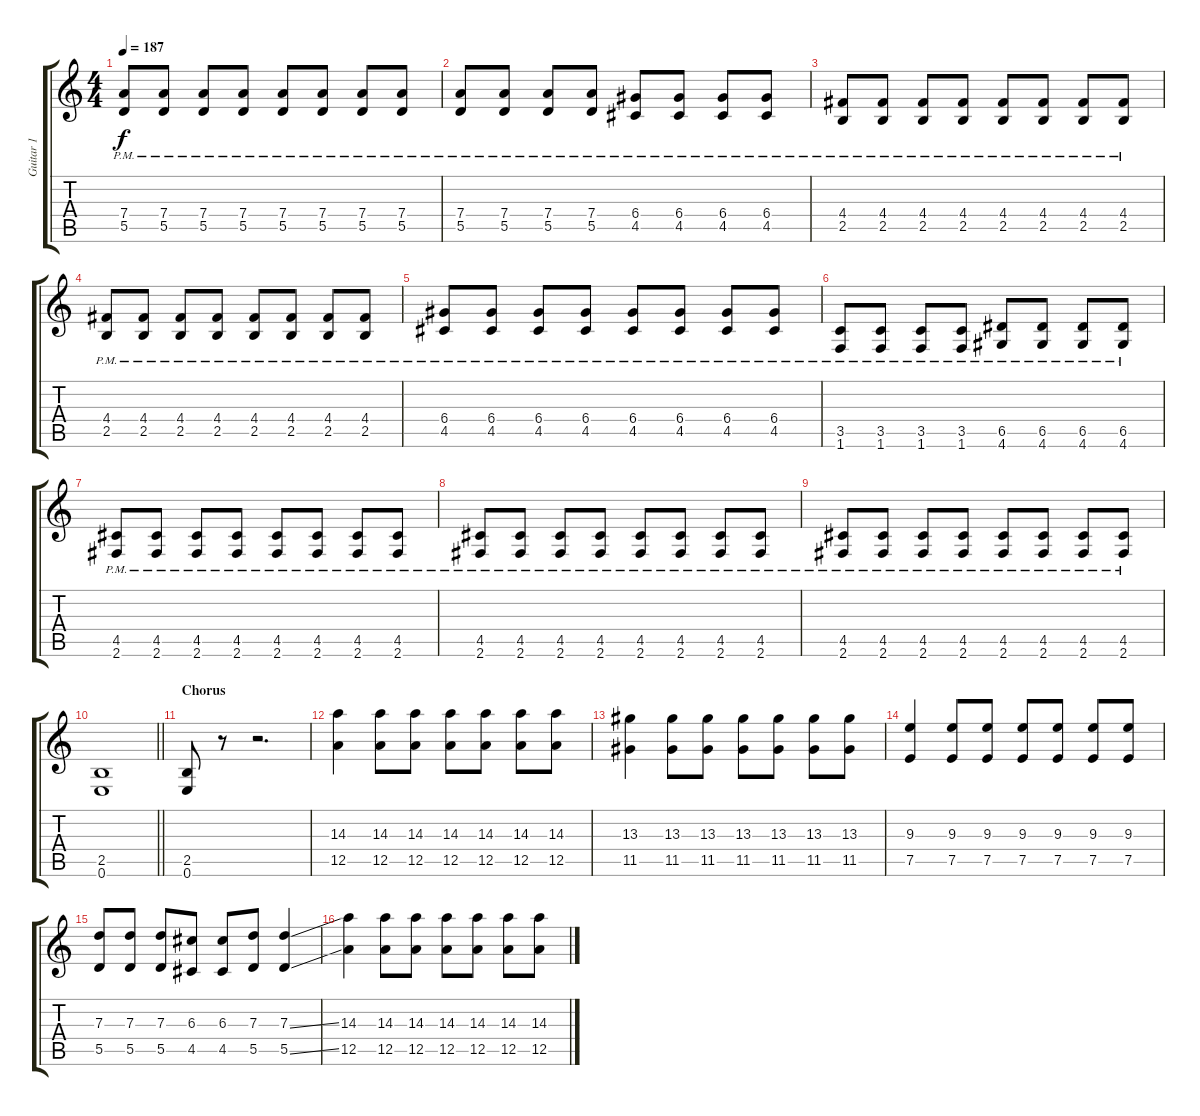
\track ("Guitar 1" "Guitar 1") {instrument overdrivenguitar}
\staff {score tabs}
\tuning (E4 B3 G3 D3 A2 E2) {hide}
\ts (4 4)
\tempo 187
\clef g2
\ks c
(7.4{pm} 5.5{pm}).8{dy f} (7.4{pm} 5.5{pm}).8 (7.4{pm} 5.5{pm}).8 (7.4{pm} 5.5{pm}).8 (7.4{pm} 5.5{pm}).8 (7.4{pm} 5.5{pm}).8 (7.4{pm} 5.5{pm}).8 (7.4{pm} 5.5{pm}).8 |
(7.4{pm} 5.5{pm}).8 (7.4{pm} 5.5{pm}).8 (7.4{pm} 5.5{pm}).8 (7.4{pm} 5.5{pm}).8 (6.4{pm} 4.5{pm}).8 (6.4{pm} 4.5{pm}).8 (6.4{pm} 4.5{pm}).8 (6.4{pm} 4.5{pm}).8 |
(4.4{pm} 2.5{pm}).8 (4.4{pm} 2.5{pm}).8 (4.4{pm} 2.5{pm}).8 (4.4{pm} 2.5{pm}).8 (4.4{pm} 2.5{pm}).8 (4.4{pm} 2.5{pm}).8 (4.4{pm} 2.5{pm}).8 (4.4{pm} 2.5{pm}).8 |
(4.4{pm} 2.5{pm}).8 (4.4{pm} 2.5{pm}).8 (4.4{pm} 2.5{pm}).8 (4.4{pm} 2.5{pm}).8 (4.4{pm} 2.5{pm}).8 (4.4{pm} 2.5{pm}).8 (4.4{pm} 2.5{pm}).8 (4.4{pm} 2.5{pm}).8 |
(6.4{pm} 4.5{pm}).8 (6.4{pm} 4.5{pm}).8 (6.4{pm} 4.5{pm}).8 (6.4{pm} 4.5{pm}).8 (6.4{pm} 4.5{pm}).8 (6.4{pm} 4.5{pm}).8 (6.4{pm} 4.5{pm}).8 (6.4{pm} 4.5{pm}).8 |
(3.5{pm} 1.6{pm}).8 (3.5{pm} 1.6{pm}).8 (3.5{pm} 1.6{pm}).8 (3.5{pm} 1.6{pm}).8 (6.5{pm} 4.6{pm}).8 (6.5{pm} 4.6{pm}).8 (6.5{pm} 4.6{pm}).8 (6.5{pm} 4.6{pm}).8 |
(4.5{pm} 2.6{pm}).8 (4.5{pm} 2.6{pm}).8 (4.5{pm} 2.6{pm}).8 (4.5{pm} 2.6{pm}).8 (4.5{pm} 2.6{pm}).8 (4.5{pm} 2.6{pm}).8 (4.5{pm} 2.6{pm}).8 (4.5{pm} 2.6{pm}).8 |
(4.5{pm} 2.6{pm}).8 (4.5{pm} 2.6{pm}).8 (4.5{pm} 2.6{pm}).8 (4.5{pm} 2.6{pm}).8 (4.5{pm} 2.6{pm}).8 (4.5{pm} 2.6{pm}).8 (4.5{pm} 2.6{pm}).8 (4.5{pm} 2.6{pm}).8 |
(4.5{pm} 2.6{pm}).8 (4.5{pm} 2.6{pm}).8 (4.5{pm} 2.6{pm}).8 (4.5{pm} 2.6{pm}).8 (4.5{pm} 2.6{pm}).8 (4.5{pm} 2.6{pm}).8 (4.5{pm} 2.6{pm}).8 (4.5{pm} 2.6{pm}).8 |
\barLineRight lightlight
(2.5 0.6).1 |
\section ("" "Chorus")
(2.5 0.6).8 r.8 r.2{d} |
(14.3 12.5).4 (14.3 12.5).8 (14.3 12.5).8 (14.3 12.5).8 (14.3 12.5).8 (14.3 12.5).8 (14.3 12.5).8 |
(13.3 11.5).4 (13.3 11.5).8 (13.3 11.5).8 (13.3 11.5).8 (13.3 11.5).8 (13.3 11.5).8 (13.3 11.5).8 |
(9.3 7.5).4 (9.3 7.5).8 (9.3 7.5).8 (9.3 7.5).8 (9.3 7.5).8 (9.3 7.5).8 (9.3 7.5).8 |
(7.3 5.5).8 (7.3 5.5).8 (7.3 5.5).8 (6.3 4.5).8 (6.3 4.5).8 (7.3 5.5).8 (7.3{ss} 5.5{ss}).4 |
(14.3 12.5).4 (14.3 12.5).8 (14.3 12.5).8 (14.3 12.5).8 (14.3 12.5).8 (14.3 12.5).8 (14.3 12.5).8
